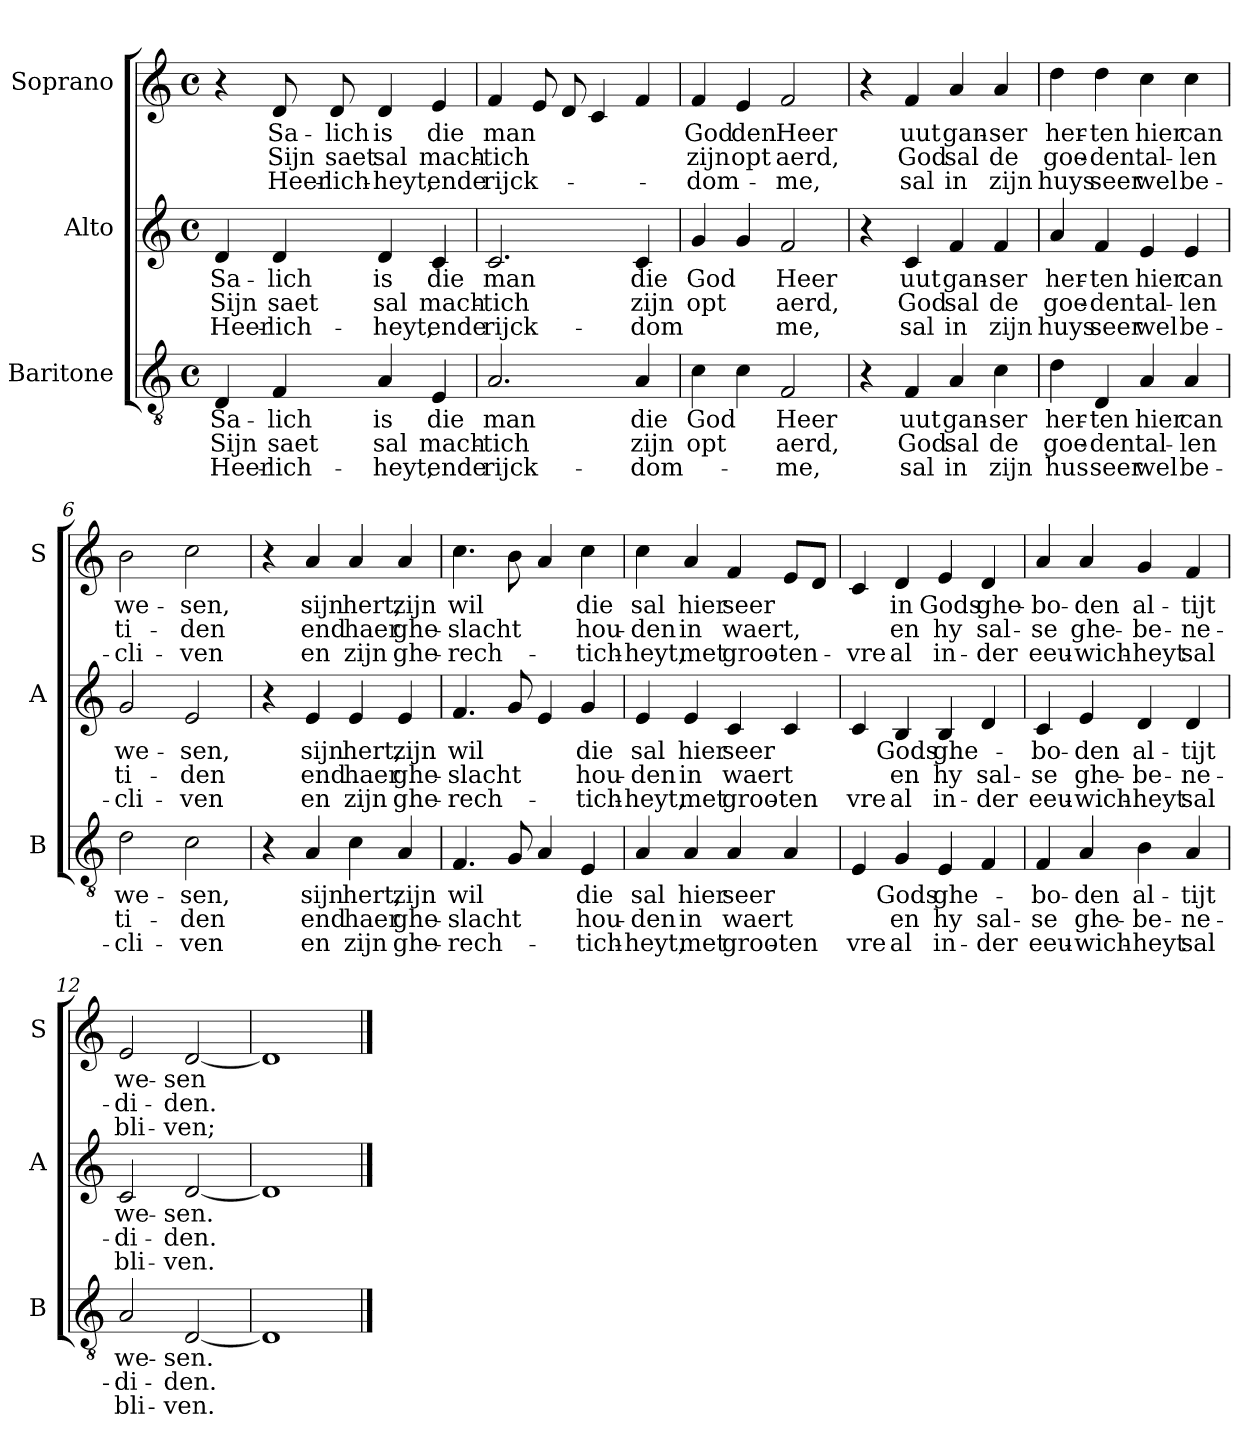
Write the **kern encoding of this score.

**kern	**text	**text	**text	**kern	**text	**text	**text	**kern	**text	**text	**text
*part3	*part3	*part3	*part3	*part2	*part2	*part2	*part2	*part1	*part1	*part1	*part1
*staff3	*staff3	*staff3	*staff3	*staff2	*staff2	*staff2	*staff2	*staff1	*staff1	*staff1	*staff1
*I"Baritone	*	*	*	*I"Alto	*	*	*	*I"Soprano	*	*	*
*I'B	*	*	*	*I'A	*	*	*	*I'S	*	*	*
*clefGv2	*	*	*	*clefG2	*	*	*	*clefG2	*	*	*
*k[]	*	*	*	*k[]	*	*	*	*k[]	*	*	*
*C:	*	*	*	*C:	*	*	*	*C:	*	*	*
*M4/4	*	*	*	*M4/4	*	*	*	*M4/4	*	*	*
*met(c)	*	*	*	*met(c)	*	*	*	*met(c)	*	*	*
=1	=1	=1	=1	=1	=1	=1	=1	=1	=1	=1	=1
!	!LO:LY:b	!LO:LY:b	!LO:LY:b	!	!LO:LY:b	!LO:LY:b	!LO:LY:b	!	!	!	!
4D/	Sa-	Sijn	Heer-	4d/	Sa-	Sijn	Heer-	4r	.	.	.
!	!LO:LY:b	!LO:LY:b	!LO:LY:b	!	!LO:LY:b	!LO:LY:b	!LO:LY:b	!	!LO:LY:b	!LO:LY:b	!LO:LY:b
4F/	-lich	saet	-lich-	4d/	-lich	saet	-lich-	8d/	Sa-	Sijn	Heer-
!	!	!	!	!	!	!	!	!	!LO:LY:b	!LO:LY:b	!LO:LY:b
.	.	.	.	.	.	.	.	8d/	-lich	saet	-lich-
!	!LO:LY:b	!LO:LY:b	!LO:LY:b	!	!LO:LY:b	!LO:LY:b	!LO:LY:b	!	!LO:LY:b	!LO:LY:b	!LO:LY:b
4A/	is	sal	-heyt,	4d/	is	sal	-heyt,	4d/	is	sal	-heyt,
!	!LO:LY:b	!LO:LY:b	!LO:LY:b	!	!LO:LY:b	!LO:LY:b	!LO:LY:b	!	!LO:LY:b	!LO:LY:b	!LO:LY:b
4E/	die	mach-	ende	4c/	die	mach-	ende	4e/	die	mach-	ende
=2	=2	=2	=2	=2	=2	=2	=2	=2	=2	=2	=2
!	!LO:LY:b	!LO:LY:b	!LO:LY:b	!	!LO:LY:b	!LO:LY:b	!LO:LY:b	!	!LO:LY:b	!LO:LY:b	!LO:LY:b
2.A/	man	-tich	rijck-	2.c/	man	-tich	rijck-	4f/	man	-tich	rijck-
.	.	.	.	.	.	.	.	8e/	.	.	.
.	.	.	.	.	.	.	.	8d/	.	.	.
.	.	.	.	.	.	.	.	4c/	.	.	.
!	!LO:LY:b	!LO:LY:b	!LO:LY:b	!	!LO:LY:b	!LO:LY:b	!LO:LY:b	!	!	!	!
4A/	die	zijn	-dom-	4c/	die	zijn	-dom	4f/	.	.	.
=3	=3	=3	=3	=3	=3	=3	=3	=3	=3	=3	=3
!	!LO:LY:b	!LO:LY:b	!	!	!LO:LY:b	!LO:LY:b	!	!	!LO:LY:b	!LO:LY:b	!LO:LY:b
4c\	God	opt	.	4g/	God	opt	.	4f/	God	zijn	-dom-
!	!	!	!	!	!	!	!	!	!LO:LY:b	!LO:LY:b	!
4c\	.	.	.	4g/	.	.	.	4e/	den	opt	.
!	!LO:LY:b	!LO:LY:b	!LO:LY:b	!	!LO:LY:b	!LO:LY:b	!LO:LY:b	!	!LO:LY:b	!LO:LY:b	!LO:LY:b
2F/	Heer	aerd,	-me,	2f/	Heer	aerd,	me,	2f/	Heer	aerd,	-me,
=4	=4	=4	=4	=4	=4	=4	=4	=4	=4	=4	=4
4r	.	.	.	4r	.	.	.	4r	.	.	.
!	!LO:LY:b	!LO:LY:b	!LO:LY:b	!	!LO:LY:b	!LO:LY:b	!LO:LY:b	!	!LO:LY:b	!LO:LY:b	!LO:LY:b
4F/	uut	God	sal	4c/	uut	God	sal	4f/	uut	God	sal
!	!LO:LY:b	!LO:LY:b	!LO:LY:b	!	!LO:LY:b	!LO:LY:b	!LO:LY:b	!	!LO:LY:b	!LO:LY:b	!LO:LY:b
4A/	gan-	sal	in	4f/	gan-	sal	in	4a/	gan-	sal	in
!	!LO:LY:b	!LO:LY:b	!LO:LY:b	!	!LO:LY:b	!LO:LY:b	!LO:LY:b	!	!LO:LY:b	!LO:LY:b	!LO:LY:b
4c\	-ser	de	zijn	4f/	-ser	de	zijn	4a/	-ser	de	zijn
!!LO:LB:g=z
=5	=5	=5	=5	=5	=5	=5	=5	=5	=5	=5	=5
!	!LO:LY:b	!LO:LY:b	!LO:LY:b	!	!LO:LY:b	!LO:LY:b	!LO:LY:b	!	!LO:LY:b	!LO:LY:b	!LO:LY:b
4d\	her-	goe-	hus	4a/	her-	goe-	huys	4dd\	her-	goe-	huys
!	!LO:LY:b	!LO:LY:b	!LO:LY:b	!	!LO:LY:b	!LO:LY:b	!LO:LY:b	!	!LO:LY:b	!LO:LY:b	!LO:LY:b
4D/	-ten	-den	seer	4f/	-ten	-den	seer	4dd\	-ten	-den	seer
!	!LO:LY:b	!LO:LY:b	!LO:LY:b	!	!LO:LY:b	!LO:LY:b	!LO:LY:b	!	!LO:LY:b	!LO:LY:b	!LO:LY:b
4A/	hier	tal-	wel	4e/	hier	tal-	wel	4cc\	hier	tal-	wel
!	!LO:LY:b	!LO:LY:b	!LO:LY:b	!	!LO:LY:b	!LO:LY:b	!LO:LY:b	!	!LO:LY:b	!LO:LY:b	!LO:LY:b
4A/	can	-len	be-	4e/	can	-len	be-	4cc\	can	-len	be-
=6	=6	=6	=6	=6	=6	=6	=6	=6	=6	=6	=6
!	!LO:LY:b	!LO:LY:b	!LO:LY:b	!	!LO:LY:b	!LO:LY:b	!LO:LY:b	!	!LO:LY:b	!LO:LY:b	!LO:LY:b
2d\	we-	ti-	-cli-	2g/	we-	ti-	-cli-	2b\	we-	ti-	-cli-
!	!LO:LY:b	!LO:LY:b	!LO:LY:b	!	!LO:LY:b	!LO:LY:b	!LO:LY:b	!	!LO:LY:b	!LO:LY:b	!LO:LY:b
2c\	-sen,	-den	-ven	2e/	-sen,	-den	-ven	2cc\	-sen,	-den	-ven
=7	=7	=7	=7	=7	=7	=7	=7	=7	=7	=7	=7
4r	.	.	.	4r	.	.	.	4r	.	.	.
!	!LO:LY:b	!LO:LY:b	!LO:LY:b	!	!LO:LY:b	!LO:LY:b	!LO:LY:b	!	!LO:LY:b	!LO:LY:b	!LO:LY:b
4A/	sijn	end	en	4e/	sijn	end	en	4a/	sijn	end	en
!	!LO:LY:b	!LO:LY:b	!LO:LY:b	!	!LO:LY:b	!LO:LY:b	!LO:LY:b	!	!LO:LY:b	!LO:LY:b	!LO:LY:b
4c\	hert,	haer	zijn	4e/	hert,	haer	zijn	4a/	hert,	haer	zijn
!	!LO:LY:b	!LO:LY:b	!LO:LY:b	!	!LO:LY:b	!LO:LY:b	!LO:LY:b	!	!LO:LY:b	!LO:LY:b	!LO:LY:b
4A/	zijn	ghe-	ghe-	4e/	zijn	ghe-	ghe-	4a/	zijn	ghe-	ghe-
=8	=8	=8	=8	=8	=8	=8	=8	=8	=8	=8	=8
!	!LO:LY:b	!LO:LY:b	!LO:LY:b	!	!LO:LY:b	!LO:LY:b	!LO:LY:b	!	!LO:LY:b	!LO:LY:b	!LO:LY:b
4.F/	wil	-slacht	-rech-	4.f/	wil	-slacht	-rech-	4.cc\	wil	-slacht	-rech-
8G/	.	.	.	8g/	.	.	.	8b\	.	.	.
4A/	.	.	.	4e/	.	.	.	4a/	.	.	.
!	!LO:LY:b	!LO:LY:b	!LO:LY:b	!	!LO:LY:b	!LO:LY:b	!LO:LY:b	!	!LO:LY:b	!LO:LY:b	!LO:LY:b
4E/	die	hou-	-tich-	4g/	die	hou-	-tich-	4cc\	die	hou-	-tich-
!!LO:PB:g=z
=9	=9	=9	=9	=9	=9	=9	=9	=9	=9	=9	=9
!	!LO:LY:b	!LO:LY:b	!LO:LY:b	!	!LO:LY:b	!LO:LY:b	!LO:LY:b	!	!LO:LY:b	!LO:LY:b	!LO:LY:b
4A/	sal	-den	-heyt,	4e/	sal	-den	-heyt,	4cc\	sal	-den	-heyt,
!	!LO:LY:b	!LO:LY:b	!LO:LY:b	!	!LO:LY:b	!LO:LY:b	!LO:LY:b	!	!LO:LY:b	!LO:LY:b	!LO:LY:b
4A/	hier	in	met	4e/	hier	in	met	4a/	hier	in	met
!	!LO:LY:b	!LO:LY:b	!LO:LY:b	!	!LO:LY:b	!LO:LY:b	!LO:LY:b	!	!LO:LY:b	!LO:LY:b	!LO:LY:b
4A/	seer	waert	groo-	4c/	seer	waert	groo-	4f/	seer	waert,	groo-
!	!	!	!LO:LY:b	!	!	!	!LO:LY:b	!	!	!	!LO:LY:b
4A/	.	.	-ten	4c/	.	.	-ten	8e/L	.	.	-ten-
.	.	.	.	.	.	.	.	8d/J	.	.	.
=10	=10	=10	=10	=10	=10	=10	=10	=10	=10	=10	=10
!	!	!	!LO:LY:b	!	!	!	!LO:LY:b	!	!	!	!LO:LY:b
4E/	.	.	vre	4c/	.	.	vre	4c/	.	.	-vre
!	!LO:LY:b	!LO:LY:b	!LO:LY:b	!	!LO:LY:b	!LO:LY:b	!LO:LY:b	!	!LO:LY:b	!LO:LY:b	!LO:LY:b
4G/	Gods	en	al	4B/	Gods	en	al	4d/	in	en	al
!	!LO:LY:b	!LO:LY:b	!LO:LY:b	!	!LO:LY:b	!LO:LY:b	!LO:LY:b	!	!LO:LY:b	!LO:LY:b	!LO:LY:b
4E/	ghe-	hy	in-	4B/	ghe-	hy	in-	4e/	Gods	hy	in-
!	!	!LO:LY:b	!LO:LY:b	!	!	!LO:LY:b	!LO:LY:b	!	!LO:LY:b	!LO:LY:b	!LO:LY:b
4F/	.	sal-	-der	4d/	.	sal-	-der	4d/	ghe-	sal-	-der
=11	=11	=11	=11	=11	=11	=11	=11	=11	=11	=11	=11
!	!LO:LY:b	!LO:LY:b	!LO:LY:b	!	!LO:LY:b	!LO:LY:b	!LO:LY:b	!	!LO:LY:b	!LO:LY:b	!LO:LY:b
4F/	-bo-	-se	eeu-	4c/	-bo-	-se	eeu-	4a/	-bo-	-se	eeu-
!	!LO:LY:b	!LO:LY:b	!LO:LY:b	!	!LO:LY:b	!LO:LY:b	!LO:LY:b	!	!LO:LY:b	!LO:LY:b	!LO:LY:b
4A/	-den	ghe-	-wich-	4e/	-den	ghe-	-wich-	4a/	-den	ghe-	-wich-
!	!LO:LY:b	!LO:LY:b	!LO:LY:b	!	!LO:LY:b	!LO:LY:b	!LO:LY:b	!	!LO:LY:b	!LO:LY:b	!LO:LY:b
4B\	al-	-be-	-heyt	4d/	al-	-be-	-heyt	4g/	al-	-be-	-heyt
!	!LO:LY:b	!LO:LY:b	!LO:LY:b	!	!LO:LY:b	!LO:LY:b	!LO:LY:b	!	!LO:LY:b	!LO:LY:b	!LO:LY:b
4A/	-tijt	-ne-	sal	4d/	-tijt	-ne-	sal	4f/	-tijt	-ne-	sal
=12	=12	=12	=12	=12	=12	=12	=12	=12	=12	=12	=12
!	!LO:LY:b	!LO:LY:b	!LO:LY:b	!	!LO:LY:b	!LO:LY:b	!LO:LY:b	!	!LO:LY:b	!LO:LY:b	!LO:LY:b
2A/	we-	-di-	bli-	2c/	we-	-di-	bli-	2e/	we-	-di-	bli-
!	!LO:LY:b	!LO:LY:b	!LO:LY:b	!	!LO:LY:b	!LO:LY:b	!LO:LY:b	!	!LO:LY:b	!LO:LY:b	!LO:LY:b
[2D/	-sen.	-den.	-ven.	[2d/	-sen.	-den.	-ven.	[2d/	-sen	-den.	-ven;
=13	=13	=13	=13	=13	=13	=13	=13	=13	=13	=13	=13
1D]	.	.	.	1d]	.	.	.	1d]	.	.	.
==	==	==	==	==	==	==	==	==	==	==	==
*-	*-	*-	*-	*-	*-	*-	*-	*-	*-	*-	*-
